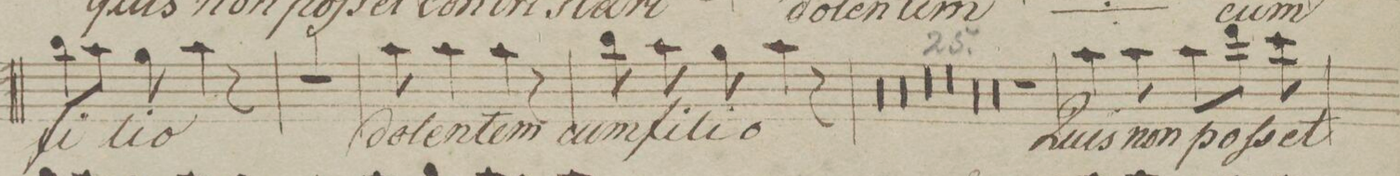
**kern	**text	**dynam
*I"Alt.	*	*
*clefC3	*	*
*k[b-e-]	*	*
*M6/8	*	*
8cc\L	fi-	.
8b-\J	.	.
8a\	-li-	.
4b-\	-o	.
8r	.	.
=15	=15	=15
2.r	.	.
=16	=16	=16
4b-\	do-	.
8b-\	-len-	.
4b-\	-tem	.
8r	.	.
=17	=17	=17
8cc\	cum	.
8b-\	fi-	.
8a\	-li-	.
4b-\	-o	.
8r	.	.
=18	=18	=18
0.r	.	.
=19	=19	=19
=20	=20	=20
=21	=21	=21
=22	=22	=22
0.r	.	.
=23	=23	=23
=24	=24	=24
=25	=25	=25
=26	=26	=26
0.r	.	.
=27	=27	=27
=28	=28	=28
=29	=29	=29
=30	=30	=30
0.r	.	.
=31	=31	=31
=32	=32	=32
=33	=33	=33
=34	=34	=34
0.r	.	.
=35	=35	=35
=36	=36	=36
=37	=37	=37
=38	=38	=38
0.r	.	.
=39	=39	=39
=40	=40	=40
=41	=41	=41
=42	=42	=42
2.r	.	.
=43	=43	=43
4b-\	Quis	.
8b-\	non	.
8b-\L	poſ-	.
8ee-\J	.	.
8dd\	-set	.
=44	=44	=44
*-	*-	*-
